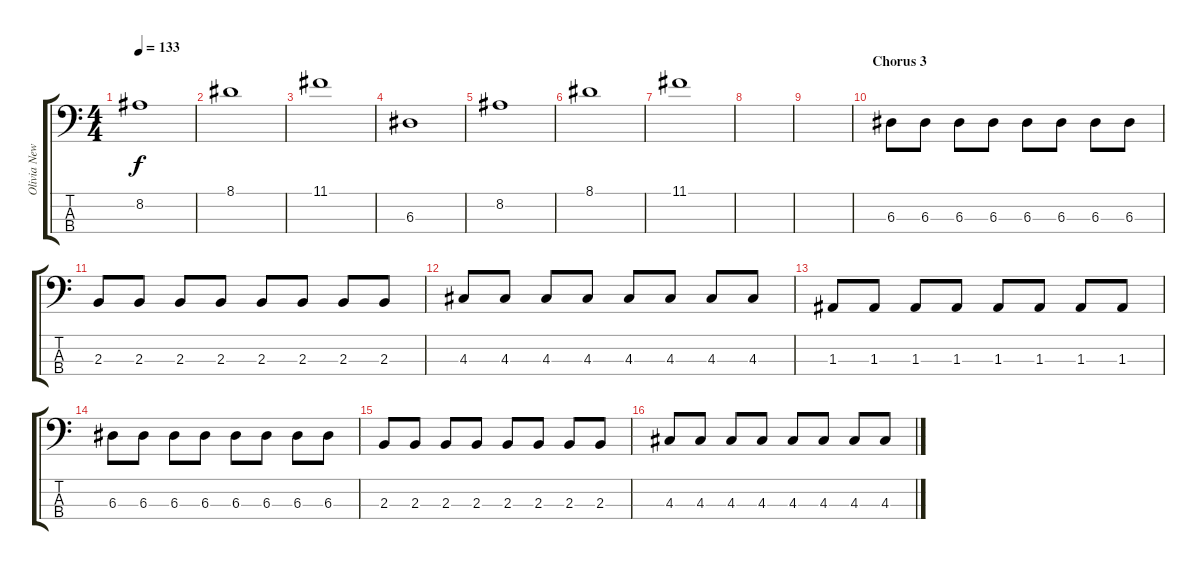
\track ("Olivia Newton Bundy" "Olivia New") {instrument electricbasspick}
\staff {score tabs}
\tuning (G2 D2 A1 E1) {hide}
\ts (4 4)
\tempo 133
\clef f4
\ks c
8.2.1{dy f} |
8.1.1 |
11.1.1 |
6.3.1 |
8.2.1 |
8.1.1 |
11.1.1 |
|
|
\section ("" "Chorus 3")
6.3.8 6.3.8 6.3.8 6.3.8 6.3.8 6.3.8 6.3.8 6.3.8 |
2.3.8 2.3.8 2.3.8 2.3.8 2.3.8 2.3.8 2.3.8 2.3.8 |
4.3.8 4.3.8 4.3.8 4.3.8 4.3.8 4.3.8 4.3.8 4.3.8 |
1.3.8 1.3.8 1.3.8 1.3.8 1.3.8 1.3.8 1.3.8 1.3.8 |
6.3.8 6.3.8 6.3.8 6.3.8 6.3.8 6.3.8 6.3.8 6.3.8 |
2.3.8 2.3.8 2.3.8 2.3.8 2.3.8 2.3.8 2.3.8 2.3.8 |
4.3.8 4.3.8 4.3.8 4.3.8 4.3.8 4.3.8 4.3.8 4.3.8
